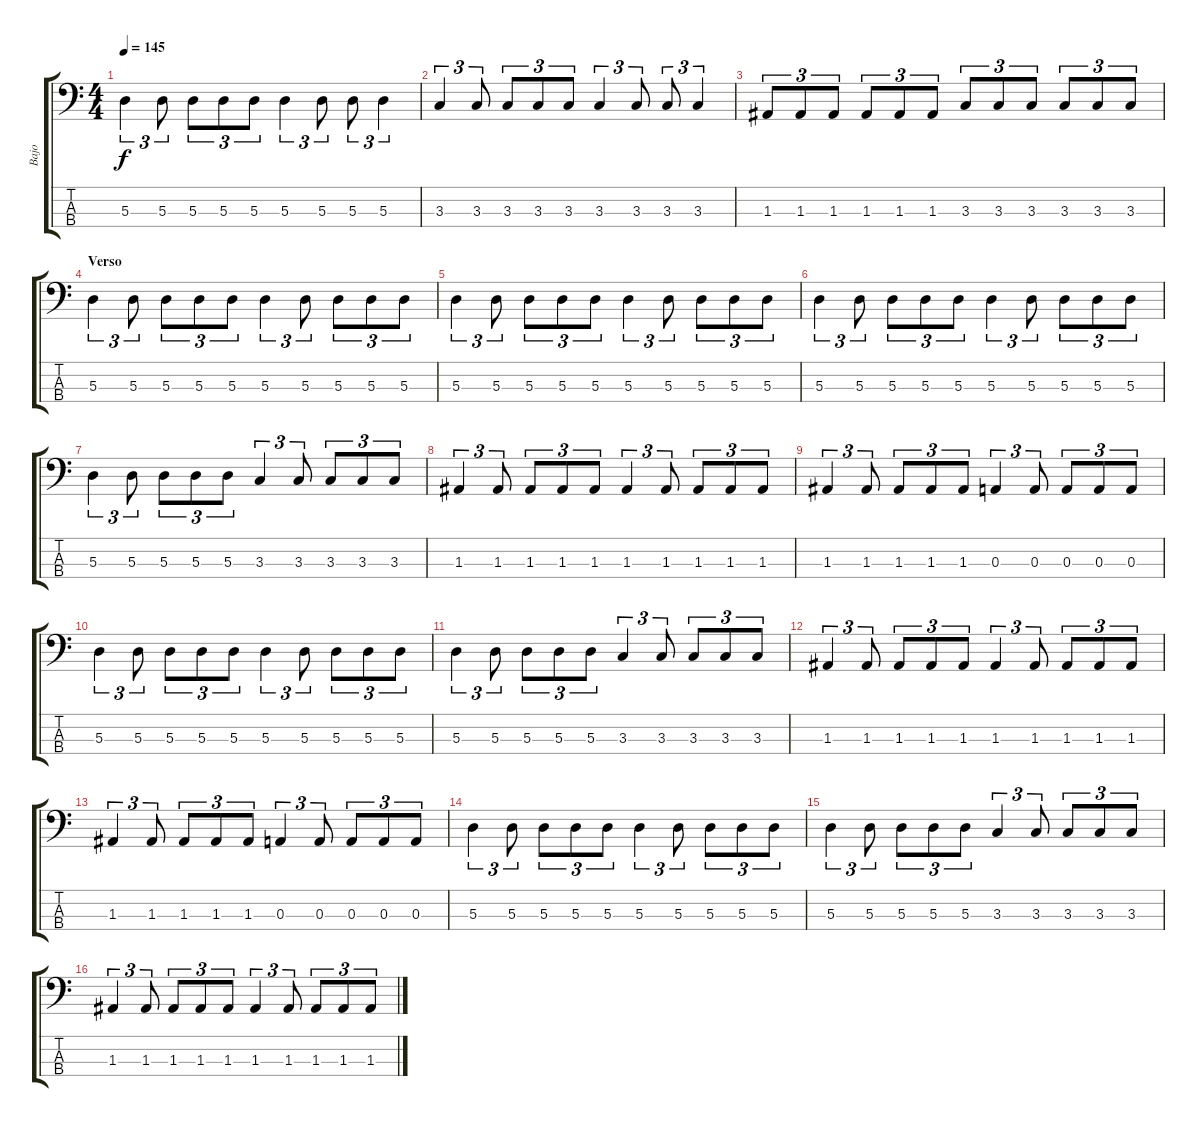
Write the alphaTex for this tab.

\track ("Bajo" "Bajo") {instrument electricbassfinger}
\staff {score tabs}
\tuning (G2 D2 A1 E1) {hide}
\ts (4 4)
\tempo 145
\clef f4
\ks c
5.3.4{tu (3 2) dy f} 5.3.8{tu (3 2)} 5.3.8{tu (3 2)} 5.3.8{tu (3 2)} 5.3.8{tu (3 2)} 5.3.4{tu (3 2)} 5.3.8{tu (3 2)} 5.3.8{tu (3 2)} 5.3.4{tu (3 2)} |
3.3.4{tu (3 2)} 3.3.8{tu (3 2)} 3.3.8{tu (3 2)} 3.3.8{tu (3 2)} 3.3.8{tu (3 2)} 3.3.4{tu (3 2)} 3.3.8{tu (3 2)} 3.3.8{tu (3 2)} 3.3.4{tu (3 2)} |
1.3.8{tu (3 2)} 1.3.8{tu (3 2)} 1.3.8{tu (3 2)} 1.3.8{tu (3 2)} 1.3.8{tu (3 2)} 1.3.8{tu (3 2)} 3.3.8{tu (3 2)} 3.3.8{tu (3 2)} 3.3.8{tu (3 2)} 3.3.8{tu (3 2)} 3.3.8{tu (3 2)} 3.3.8{tu (3 2)} |
\section ("" "Verso")
5.3.4{tu (3 2)} 5.3.8{tu (3 2)} 5.3.8{tu (3 2)} 5.3.8{tu (3 2)} 5.3.8{tu (3 2)} 5.3.4{tu (3 2)} 5.3.8{tu (3 2)} 5.3.8{tu (3 2)} 5.3.8{tu (3 2)} 5.3.8{tu (3 2)} |
5.3.4{tu (3 2)} 5.3.8{tu (3 2)} 5.3.8{tu (3 2)} 5.3.8{tu (3 2)} 5.3.8{tu (3 2)} 5.3.4{tu (3 2)} 5.3.8{tu (3 2)} 5.3.8{tu (3 2)} 5.3.8{tu (3 2)} 5.3.8{tu (3 2)} |
5.3.4{tu (3 2)} 5.3.8{tu (3 2)} 5.3.8{tu (3 2)} 5.3.8{tu (3 2)} 5.3.8{tu (3 2)} 5.3.4{tu (3 2)} 5.3.8{tu (3 2)} 5.3.8{tu (3 2)} 5.3.8{tu (3 2)} 5.3.8{tu (3 2)} |
5.3.4{tu (3 2)} 5.3.8{tu (3 2)} 5.3.8{tu (3 2)} 5.3.8{tu (3 2)} 5.3.8{tu (3 2)} 3.3.4{tu (3 2)} 3.3.8{tu (3 2)} 3.3.8{tu (3 2)} 3.3.8{tu (3 2)} 3.3.8{tu (3 2)} |
1.3.4{tu (3 2)} 1.3.8{tu (3 2)} 1.3.8{tu (3 2)} 1.3.8{tu (3 2)} 1.3.8{tu (3 2)} 1.3.4{tu (3 2)} 1.3.8{tu (3 2)} 1.3.8{tu (3 2)} 1.3.8{tu (3 2)} 1.3.8{tu (3 2)} |
1.3.4{tu (3 2)} 1.3.8{tu (3 2)} 1.3.8{tu (3 2)} 1.3.8{tu (3 2)} 1.3.8{tu (3 2)} 0.3.4{tu (3 2)} 0.3.8{tu (3 2)} 0.3.8{tu (3 2)} 0.3.8{tu (3 2)} 0.3.8{tu (3 2)} |
5.3.4{tu (3 2)} 5.3.8{tu (3 2)} 5.3.8{tu (3 2)} 5.3.8{tu (3 2)} 5.3.8{tu (3 2)} 5.3.4{tu (3 2)} 5.3.8{tu (3 2)} 5.3.8{tu (3 2)} 5.3.8{tu (3 2)} 5.3.8{tu (3 2)} |
5.3.4{tu (3 2)} 5.3.8{tu (3 2)} 5.3.8{tu (3 2)} 5.3.8{tu (3 2)} 5.3.8{tu (3 2)} 3.3.4{tu (3 2)} 3.3.8{tu (3 2)} 3.3.8{tu (3 2)} 3.3.8{tu (3 2)} 3.3.8{tu (3 2)} |
1.3.4{tu (3 2)} 1.3.8{tu (3 2)} 1.3.8{tu (3 2)} 1.3.8{tu (3 2)} 1.3.8{tu (3 2)} 1.3.4{tu (3 2)} 1.3.8{tu (3 2)} 1.3.8{tu (3 2)} 1.3.8{tu (3 2)} 1.3.8{tu (3 2)} |
1.3.4{tu (3 2)} 1.3.8{tu (3 2)} 1.3.8{tu (3 2)} 1.3.8{tu (3 2)} 1.3.8{tu (3 2)} 0.3.4{tu (3 2)} 0.3.8{tu (3 2)} 0.3.8{tu (3 2)} 0.3.8{tu (3 2)} 0.3.8{tu (3 2)} |
5.3.4{tu (3 2)} 5.3.8{tu (3 2)} 5.3.8{tu (3 2)} 5.3.8{tu (3 2)} 5.3.8{tu (3 2)} 5.3.4{tu (3 2)} 5.3.8{tu (3 2)} 5.3.8{tu (3 2)} 5.3.8{tu (3 2)} 5.3.8{tu (3 2)} |
5.3.4{tu (3 2)} 5.3.8{tu (3 2)} 5.3.8{tu (3 2)} 5.3.8{tu (3 2)} 5.3.8{tu (3 2)} 3.3.4{tu (3 2)} 3.3.8{tu (3 2)} 3.3.8{tu (3 2)} 3.3.8{tu (3 2)} 3.3.8{tu (3 2)} |
1.3.4{tu (3 2)} 1.3.8{tu (3 2)} 1.3.8{tu (3 2)} 1.3.8{tu (3 2)} 1.3.8{tu (3 2)} 1.3.4{tu (3 2)} 1.3.8{tu (3 2)} 1.3.8{tu (3 2)} 1.3.8{tu (3 2)} 1.3.8{tu (3 2)}
